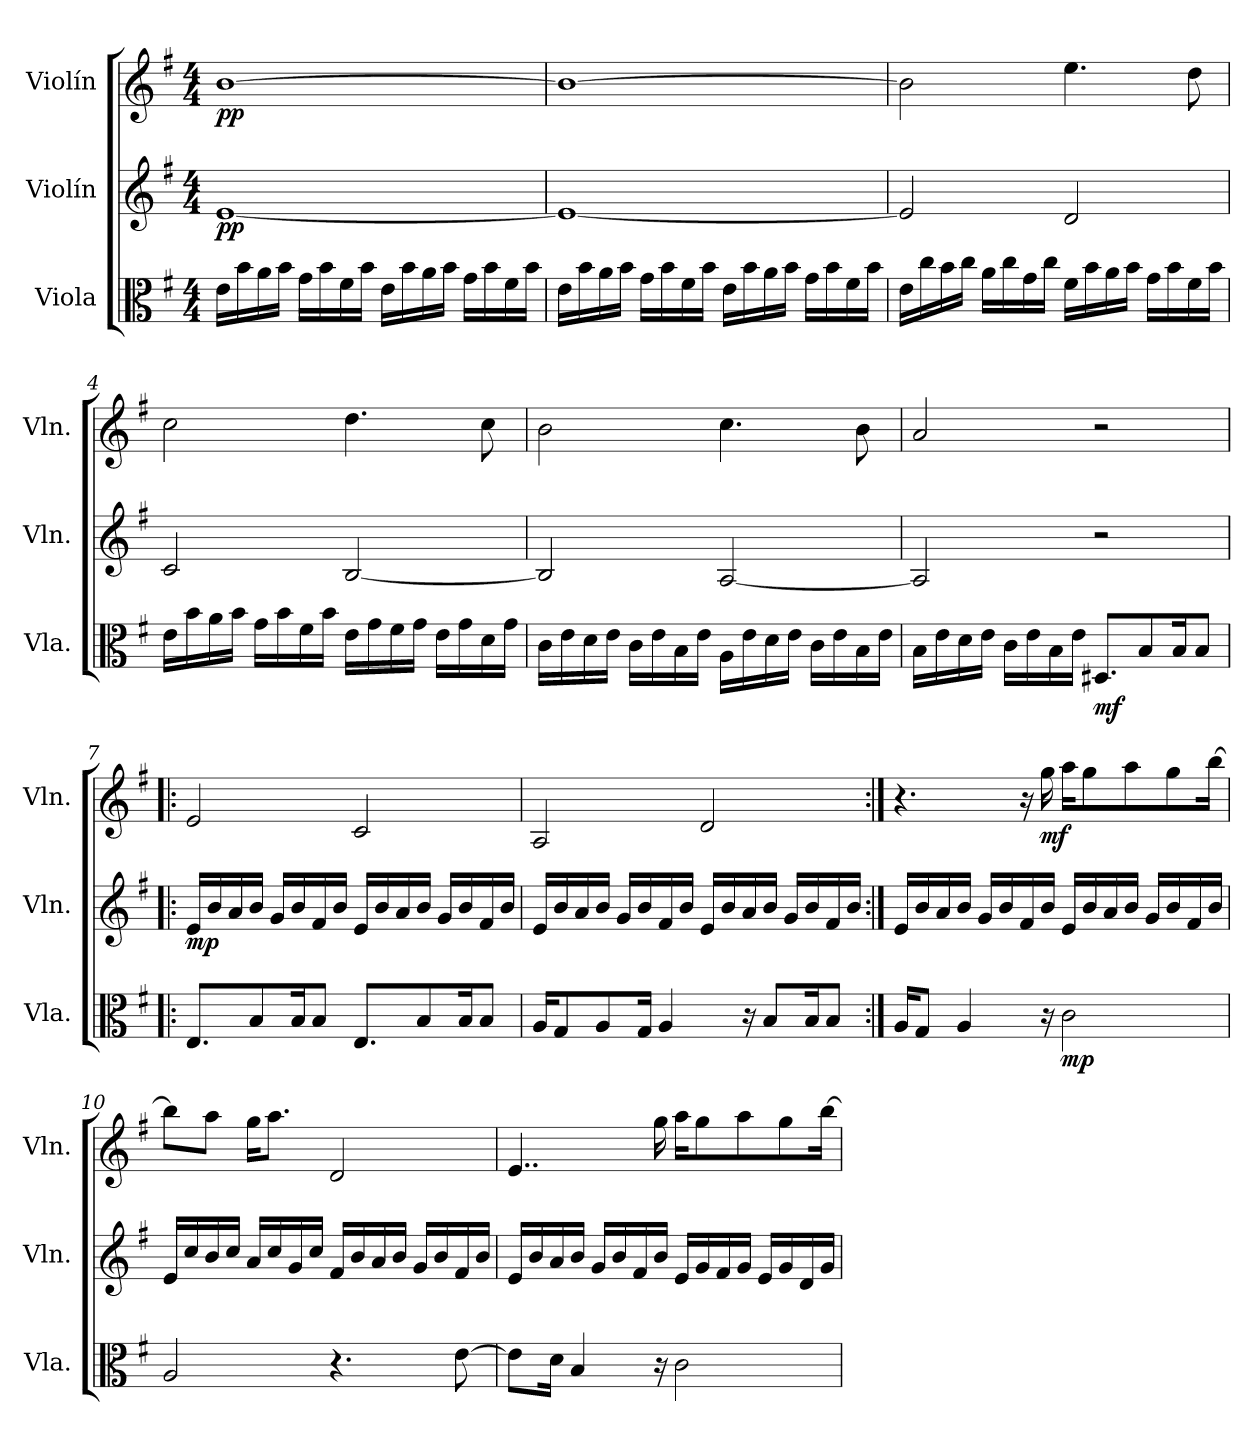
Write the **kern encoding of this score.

**kern	**dynam	**kern	**dynam	**kern	**dynam
*part3	*part3	*part2	*part2	*part1	*part1
*staff3	*staff3	*staff2	*staff2	*staff1	*staff1
*I"Viola	*	*I"Violín	*	*I"Violín	*
*I'Vla.	*	*I'Vln.	*	*I'Vln.	*
*clefC3	*	*clefG2	*	*clefG2	*
*k[f#]	*	*k[f#]	*	*k[f#]	*
*M4/4	*	*M4/4	*	*M4/4	*
*MM80	*	*MM80	*	*MM80	*
=1	=1	=1	=1	=1	=1
!	!	!	!LO:DY:b	!	!LO:DY:b
16e\LL	.	[1e	pp	[1b	pp
16b\	.	.	.	.	.
16a\	.	.	.	.	.
16b\JJ	.	.	.	.	.
16g\LL	.	.	.	.	.
16b\	.	.	.	.	.
16f#\	.	.	.	.	.
16b\JJ	.	.	.	.	.
16e\LL	.	.	.	.	.
16b\	.	.	.	.	.
16a\	.	.	.	.	.
16b\JJ	.	.	.	.	.
16g\LL	.	.	.	.	.
16b\	.	.	.	.	.
16f#\	.	.	.	.	.
16b\JJ	.	.	.	.	.
=2	=2	=2	=2	=2	=2
16e\LL	.	1e_	.	1b_	.
16b\	.	.	.	.	.
16a\	.	.	.	.	.
16b\JJ	.	.	.	.	.
16g\LL	.	.	.	.	.
16b\	.	.	.	.	.
16f#\	.	.	.	.	.
16b\JJ	.	.	.	.	.
16e\LL	.	.	.	.	.
16b\	.	.	.	.	.
16a\	.	.	.	.	.
16b\JJ	.	.	.	.	.
16g\LL	.	.	.	.	.
16b\	.	.	.	.	.
16f#\	.	.	.	.	.
16b\JJ	.	.	.	.	.
!!LO:LB:g=z
=3	=3	=3	=3	=3	=3
16e\LL	.	2e/]	.	2b\]	.
16cc\	.	.	.	.	.
16b\	.	.	.	.	.
16cc\JJ	.	.	.	.	.
16a\LL	.	.	.	.	.
16cc\	.	.	.	.	.
16g\	.	.	.	.	.
16cc\JJ	.	.	.	.	.
16f#\LL	.	2d/	.	4.ee\	.
16b\	.	.	.	.	.
16a\	.	.	.	.	.
16b\JJ	.	.	.	.	.
16g\LL	.	.	.	.	.
16b\	.	.	.	.	.
16f#\	.	.	.	8dd\	.
16b\JJ	.	.	.	.	.
=4	=4	=4	=4	=4	=4
16e\LL	.	2c/	.	2cc\	.
16b\	.	.	.	.	.
16a\	.	.	.	.	.
16b\JJ	.	.	.	.	.
16g\LL	.	.	.	.	.
16b\	.	.	.	.	.
16f#\	.	.	.	.	.
16b\JJ	.	.	.	.	.
16e\LL	.	[2B/	.	4.dd\	.
16g\	.	.	.	.	.
16f#\	.	.	.	.	.
16g\JJ	.	.	.	.	.
16e\LL	.	.	.	.	.
16g\	.	.	.	.	.
16d\	.	.	.	8cc\	.
16g\JJ	.	.	.	.	.
!!LO:LB:g=z
=5	=5	=5	=5	=5	=5
16c\LL	.	2B/]	.	2b\	.
16e\	.	.	.	.	.
16d\	.	.	.	.	.
16e\JJ	.	.	.	.	.
16c\LL	.	.	.	.	.
16e\	.	.	.	.	.
16B\	.	.	.	.	.
16e\JJ	.	.	.	.	.
16A\LL	.	[2A/	.	4.cc\	.
16e\	.	.	.	.	.
16d\	.	.	.	.	.
16e\JJ	.	.	.	.	.
16c\LL	.	.	.	.	.
16e\	.	.	.	.	.
16B\	.	.	.	8b\	.
16e\JJ	.	.	.	.	.
=6	=6	=6	=6	=6	=6
16B\LL	.	2A/]	.	2a/	.
16e\	.	.	.	.	.
16d\	.	.	.	.	.
16e\JJ	.	.	.	.	.
16c\LL	.	.	.	.	.
16e\	.	.	.	.	.
16B\	.	.	.	.	.
16e\JJ	.	.	.	.	.
!	!LO:DY:b	!	!	!	!
8.D#X/L	mf	2r	.	2r	.
8B/	.	.	.	.	.
16B/K	.	.	.	.	.
8B/J	.	.	.	.	.
!!LO:PB:g=z
=7!|:	=7!|:	=7!|:	=7!|:	=7!|:	=7!|:
!	!	!	!LO:DY:b	!	!
8.E/L	.	16e/LL	mp	2e/	.
.	.	16b/	.	.	.
.	.	16a/	.	.	.
8B/	.	16b/JJ	.	.	.
.	.	16g/LL	.	.	.
16B/K	.	16b/	.	.	.
8B/J	.	16f#/	.	.	.
.	.	16b/JJ	.	.	.
8.E/L	.	16e/LL	.	2c/	.
.	.	16b/	.	.	.
.	.	16a/	.	.	.
8B/	.	16b/JJ	.	.	.
.	.	16g/LL	.	.	.
16B/K	.	16b/	.	.	.
8B/J	.	16f#/	.	.	.
.	.	16b/JJ	.	.	.
=8	=8	=8	=8	=8	=8
16A/KL	.	16e/LL	.	2A/	.
8G/	.	16b/	.	.	.
.	.	16a/	.	.	.
8A/	.	16b/JJ	.	.	.
.	.	16g/LL	.	.	.
16G/Jk	.	16b/	.	.	.
4A/	.	16f#/	.	.	.
.	.	16b/JJ	.	.	.
.	.	16e/LL	.	2d/	.
.	.	16b/	.	.	.
16r	.	16a/	.	.	.
8B/L	.	16b/JJ	.	.	.
.	.	16g/LL	.	.	.
16B/K	.	16b/	.	.	.
8B/J	.	16f#/	.	.	.
.	.	16b/JJ	.	.	.
!!LO:LB:g=z
=9:|!	=9:|!	=9:|!	=9:|!	=9:|!	=9:|!
16A/KL	.	16e/LL	.	4.r	.
8G/J	.	16b/	.	.	.
.	.	16a/	.	.	.
4A/	.	16b/JJ	.	.	.
.	.	16g/LL	.	.	.
.	.	16b/	.	.	.
.	.	16f#/	.	16r	.
!	!	!	!	!	!LO:DY:b
16r	.	16b/JJ	.	16gg\	mf
!	!LO:DY:b	!	!	!	!
2c\	mp	16e/LL	.	16aa\KL	.
.	.	16b/	.	8gg\	.
.	.	16a/	.	.	.
.	.	16b/JJ	.	8aa\	.
.	.	16g/LL	.	.	.
.	.	16b/	.	8gg\	.
.	.	16f#/	.	.	.
.	.	16b/JJ	.	[16bb\Jk	.
=10	=10	=10	=10	=10	=10
2A/	.	16e/LL	.	8bb\L]	.
.	.	16cc/	.	.	.
.	.	16b/	.	8aa\J	.
.	.	16cc/JJ	.	.	.
.	.	16a/LL	.	16gg\KL	.
.	.	16cc/	.	8.aa\J	.
.	.	16g/	.	.	.
.	.	16cc/JJ	.	.	.
4.r	.	16f#/LL	.	2d/	.
.	.	16b/	.	.	.
.	.	16a/	.	.	.
.	.	16b/JJ	.	.	.
.	.	16g/LL	.	.	.
.	.	16b/	.	.	.
[8e\	.	16f#/	.	.	.
.	.	16b/JJ	.	.	.
!!LO:LB:g=z
=11	=11	=11	=11	=11	=11
8e\L]	.	16e/LL	.	4..e/	.
.	.	16b/	.	.	.
16d\Jk	.	16a/	.	.	.
4B/	.	16b/JJ	.	.	.
.	.	16g/LL	.	.	.
.	.	16b/	.	.	.
.	.	16f#/	.	.	.
16r	.	16b/JJ	.	16gg\	.
2c\	.	16e/LL	.	16aa\KL	.
.	.	16g/	.	8gg\	.
.	.	16f#/	.	.	.
.	.	16g/JJ	.	8aa\	.
.	.	16e/LL	.	.	.
.	.	16g/	.	8gg\	.
.	.	16d/	.	.	.
.	.	16g/JJ	.	[16bb\Jk	.
=	=	=	=	=	=
*-	*-	*-	*-	*-	*-
